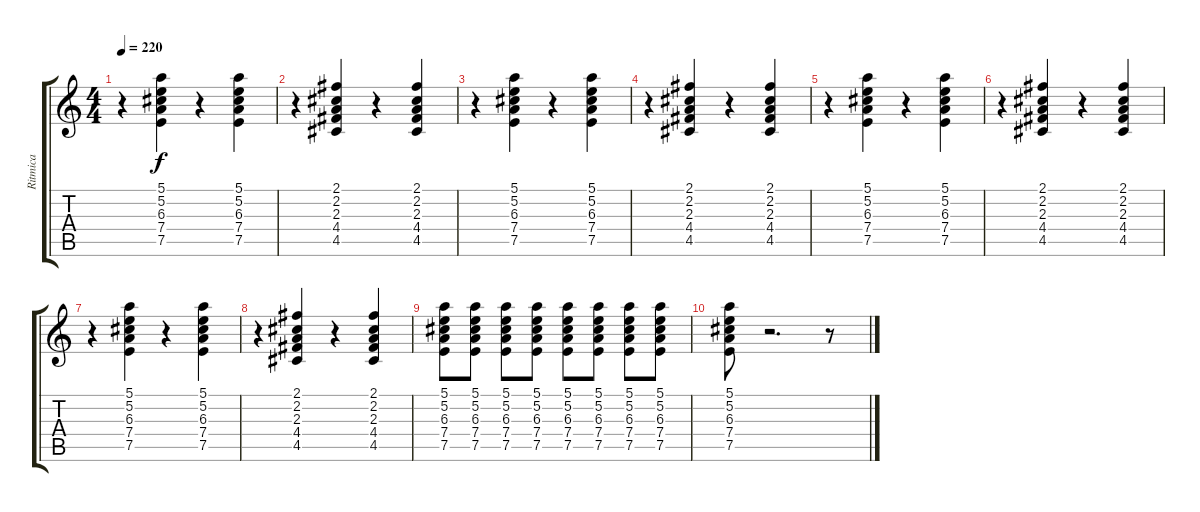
\track ("Ritmica" "Ritmica") {instrument electricguitarjazz}
\staff {score tabs}
\tuning (E4 B3 G3 D3 A2 E2) {hide}
\ts (4 4)
\tempo 220
\clef g2
\ks c
r.4{dy f} (5.1 5.2 6.3 7.4 7.5).4 r.4 (5.1 5.2 6.3 7.4 7.5).4 |
r.4 (2.1 2.2 2.3 4.4 4.5).4 r.4 (2.1 2.2 2.3 4.4 4.5).4 |
r.4 (5.1 5.2 6.3 7.4 7.5).4 r.4 (5.1 5.2 6.3 7.4 7.5).4 |
r.4 (2.1 2.2 2.3 4.4 4.5).4 r.4 (2.1 2.2 2.3 4.4 4.5).4 |
r.4 (5.1 5.2 6.3 7.4 7.5).4 r.4 (5.1 5.2 6.3 7.4 7.5).4 |
r.4 (2.1 2.2 2.3 4.4 4.5).4 r.4 (2.1 2.2 2.3 4.4 4.5).4 |
r.4 (5.1 5.2 6.3 7.4 7.5).4 r.4 (5.1 5.2 6.3 7.4 7.5).4 |
r.4 (2.1 2.2 2.3 4.4 4.5).4 r.4 (2.1 2.2 2.3 4.4 4.5).4 |
(5.1 5.2 6.3 7.4 7.5).8 (5.1 5.2 6.3 7.4 7.5).8 (5.1 5.2 6.3 7.4 7.5).8 (5.1 5.2 6.3 7.4 7.5).8 (5.1 5.2 6.3 7.4 7.5).8 (5.1 5.2 6.3 7.4 7.5).8 (5.1 5.2 6.3 7.4 7.5).8 (5.1 5.2 6.3 7.4 7.5).8 |
(5.1 5.2 6.3 7.4 7.5).8 r.2{d} r.8
